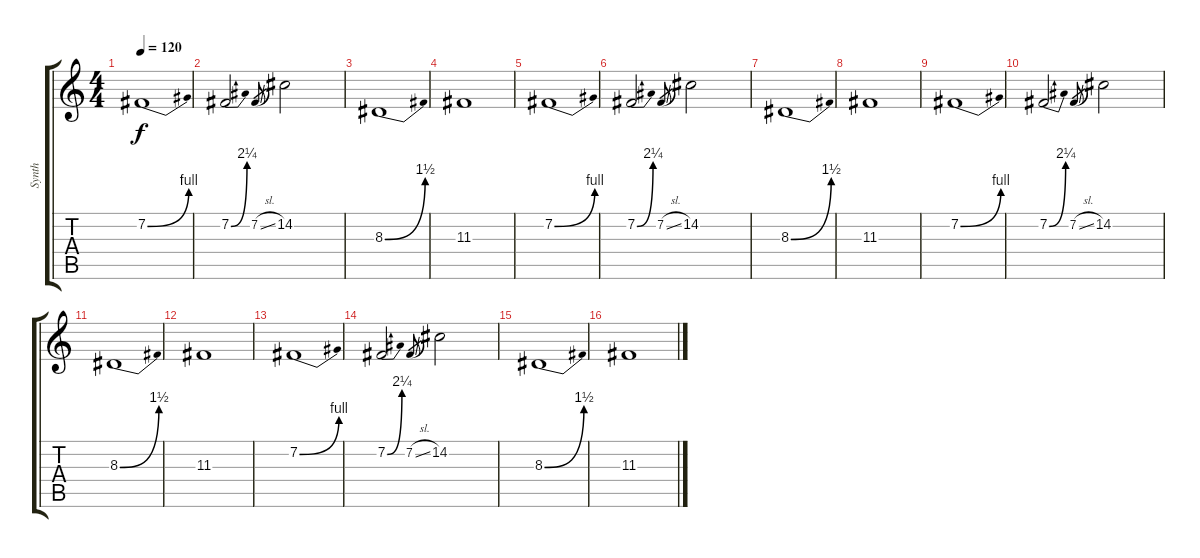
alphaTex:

\track ("Synth" "Synth") {instrument lead1square}
\staff {score tabs}
\tuning (E4 B3 G3 D3 A2 E2) {hide}
\ts (4 4)
\tempo 120
\clef g2
\ks c
7.2{be (bend 0 0 60 4)}.1{dy f} |
7.2{be (bend 0 0 60 9)}.2 7.2{sl}.8{gr} 14.2.2 |
8.3{be (bend 0 0 60 6)}.1 |
11.3.1 |
7.2{be (bend 0 0 60 4)}.1 |
7.2{be (bend 0 0 60 9)}.2 7.2{sl}.8{gr} 14.2.2 |
8.3{be (bend 0 0 60 6)}.1 |
11.3.1 |
7.2{be (bend 0 0 60 4)}.1 |
7.2{be (bend 0 0 60 9)}.2 7.2{sl}.8{gr} 14.2.2 |
8.3{be (bend 0 0 60 6)}.1 |
11.3.1 |
7.2{be (bend 0 0 60 4)}.1 |
7.2{be (bend 0 0 60 9)}.2 7.2{sl}.8{gr} 14.2.2 |
8.3{be (bend 0 0 60 6)}.1 |
11.3.1
